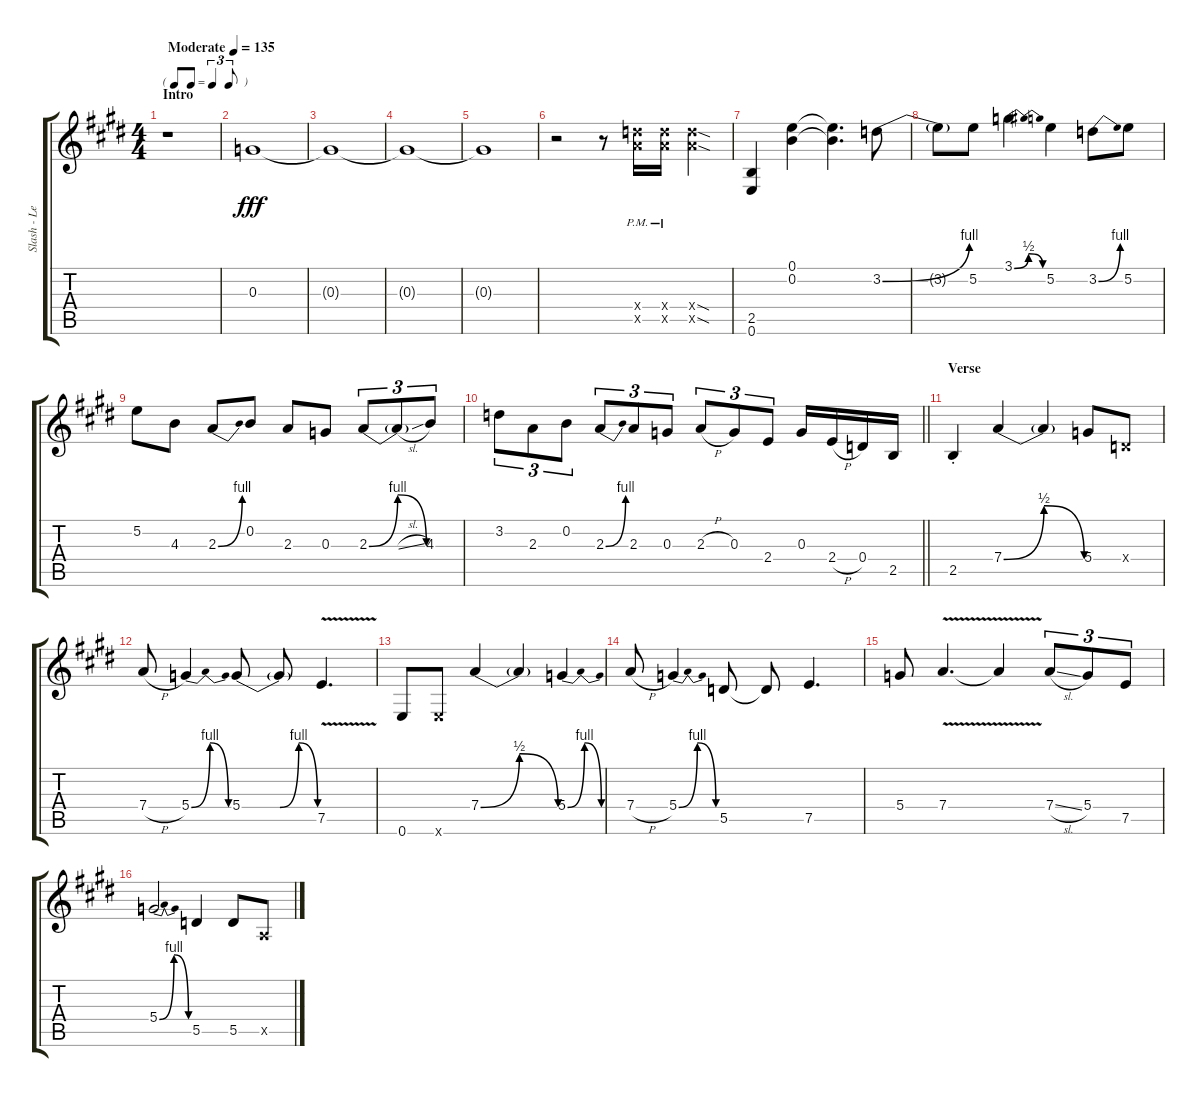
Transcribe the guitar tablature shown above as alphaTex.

\track ("Slash - Lead Guitar" "Slash - Le") {instrument distortionguitar}
\staff {score tabs}
\tuning (E4 B3 G3 D3 A2 E2) {hide}
\ts (4 4)
\tf triplet8th
\section ("" "Intro")
\tempo (135 "Moderate")
\clef g2
\ks e
r.1{dy fff volume 0 instrument distortionguitar} |
0.3.1{volume 16} |
0.3{t}.1 |
0.3{t}.1 |
0.3{t}.1 |
r.2 r.8{volume 16} (12.4{pm x} 12.5{pm x}).16 (12.4{pm x} 12.5{pm x}).16 (12.4{sod x} 12.5{sod x}).4 |
(2.5 0.6).4 (0.1 0.2).4 (0.1{t} 0.2{t}).4{d} 3.2{be (bend 0 0 60 4)}.8 |
3.2{t}.8 5.2.8 3.1{be (bendrelease 0 0 30 2 30 2 60 0)}.4 5.2.4 3.2{be (bend 0 0 60 4)}.8 5.2.8 |
5.2.8 4.3.8 2.3{be (bend 0 0 60 4)}.8 0.2.8 2.3.8 0.3.8 2.3{be (bendrelease 0 0 30 4 30 4 60 0)}.8{tu (3 2)} 2.3{sl t}.8{tu (3 2)} 4.3.8{tu (3 2)} |
\barLineRight lightlight
3.2.8{tu (3 2)} 2.3.8{tu (3 2)} 0.2.8{tu (3 2)} 2.3{be (bend 0 0 60 4)}.8{tu (3 2)} 2.3.8{tu (3 2)} 0.3.8{tu (3 2)} 2.3{h}.8{tu (3 2)} 0.3.8{tu (3 2)} 2.4.8{tu (3 2)} 0.3.16 2.4{h}.16 0.4.16 2.5.16 |
\section ("" "Verse")
2.5{st}.4 7.4{be (bendrelease 0 0 30 2 30 2 60 0)}.4 7.4{t}.4 5.4.8 0.4{x}.8 |
7.4{h}.8 5.4{be (bendrelease 0 0 30 4 30 4 60 0)}.4 5.4{be (custom 0 0 30 0 45 4 60 0)}.8 5.4{t}.8 7.5{v}.4{d} |
0.6.8 0.6{x}.8 7.4{be (bendrelease 0 0 30 2 30 2 60 0)}.4 7.4{t}.4 5.4{be (bendrelease 0 0 30 4 30 4 60 0)}.4 |
7.4{h}.8 5.4{be (bendrelease 0 0 30 4 30 4 60 0)}.4 5.5.8 5.5{t}.8 7.5.4{d} |
5.4.8 7.4{v}.4{d} 7.4{t}.4 7.4{sl}.8{tu (3 2)} 5.4.8{tu (3 2)} 7.5.8{tu (3 2)} |
5.4{be (bendrelease 0 0 31 4 31 4 60 0)}.2 5.5.4 5.5.8 0.5{x}.8
